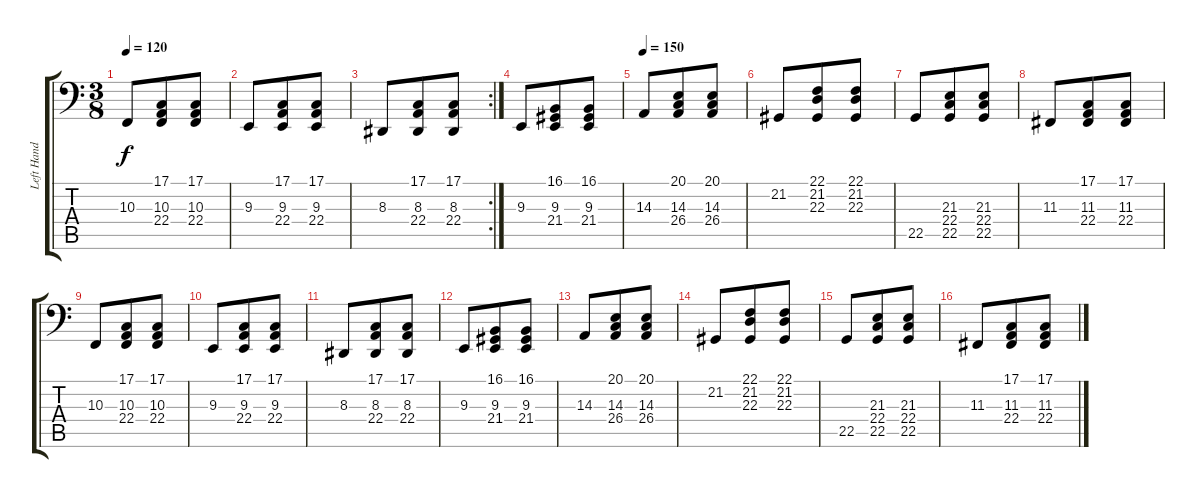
\track ("Left Hand" "Left Hand") {instrument acousticgrandpiano}
\staff {score tabs}
\tuning (E1 B0 G1 D1 A0 E0) {hide}
\ts (3 8)
\tempo 120
\clef f4
\ks c
10.3.8{dy f} (17.1 10.3 22.4).8 (17.1 10.3 22.4).8 |
9.3.8 (17.1 9.3 22.4).8 (17.1 9.3 22.4).8 |
\rc 2
8.3.8 (17.1 8.3 22.4).8 (17.1 8.3 22.4).8 |
9.3.8 (16.1 9.3 21.4).8 (16.1 9.3 21.4).8 |
\tempo 150
14.3.8 (20.1 14.3 26.4).8 (20.1 14.3 26.4).8 |
21.2.8 (22.1 21.2 22.3).8 (22.1 21.2 22.3).8 |
22.5.8 (21.3 22.4 22.5).8 (21.3 22.4 22.5).8 |
11.3.8 (17.1 11.3 22.4).8 (17.1 11.3 22.4).8 |
10.3.8 (17.1 10.3 22.4).8 (17.1 10.3 22.4).8 |
9.3.8 (17.1 9.3 22.4).8 (17.1 9.3 22.4).8 |
8.3.8 (17.1 8.3 22.4).8 (17.1 8.3 22.4).8 |
9.3.8 (16.1 9.3 21.4).8 (16.1 9.3 21.4).8 |
14.3.8 (20.1 14.3 26.4).8 (20.1 14.3 26.4).8 |
21.2.8 (22.1 21.2 22.3).8 (22.1 21.2 22.3).8 |
22.5.8 (21.3 22.4 22.5).8 (21.3 22.4 22.5).8 |
11.3.8 (17.1 11.3 22.4).8 (17.1 11.3 22.4).8
